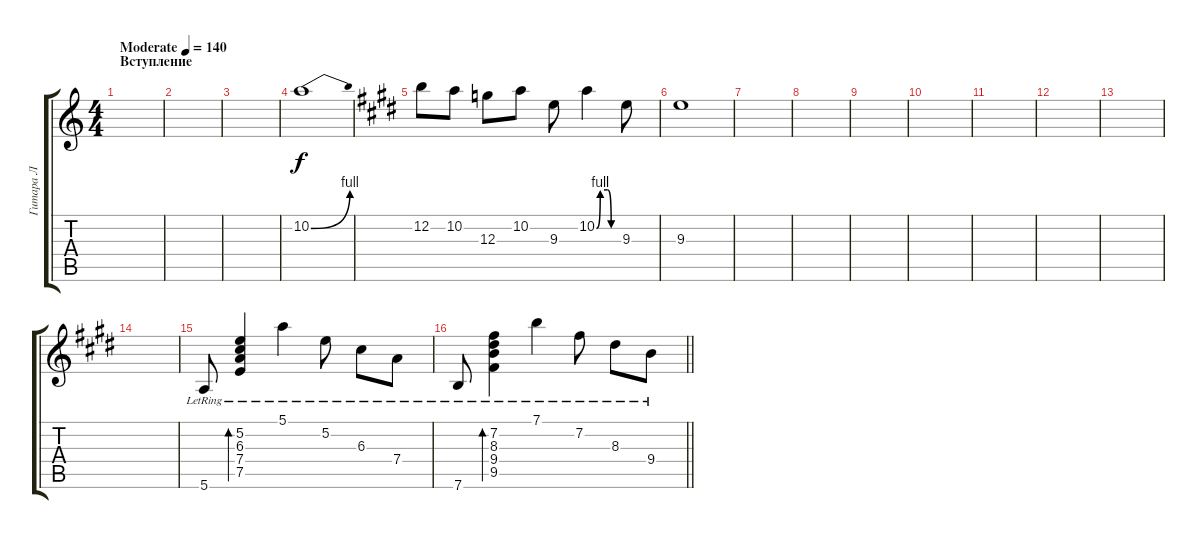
\track ("Гитара Л" "Гитара Л") {instrument electricguitarclean}
\staff {score tabs}
\tuning (E4 B3 G3 D3 A2 E2) {hide}
\ts (4 4)
\section ("" "Вступление")
\tempo (140 "Moderate")
\clef g2
\ks c
|
|
|
10.2{be (bend 0 0 60 4)}.1 |
\ks e
12.2.8 10.2.8 12.3.8 10.2.8 9.3.8 10.2{be (custom 0 0 10 4 30 4 40 0 60 0)}.4 9.3.8 |
9.3.1 |
|
|
|
|
|
|
|
|
5.6{lr}.8 (5.2{lr} 6.3{lr} 7.4{lr} 7.5{lr}).4{bd 480} 5.1{lr}.4 5.2{lr}.8 6.3{lr}.8 7.4{lr}.8 |
\barLineRight lightlight
7.6{lr}.8 (7.2{lr} 8.3{lr} 9.4{lr} 9.5{lr}).4{bd 480} 7.1{lr}.4 7.2{lr}.8 8.3{lr}.8 9.4{lr}.8
